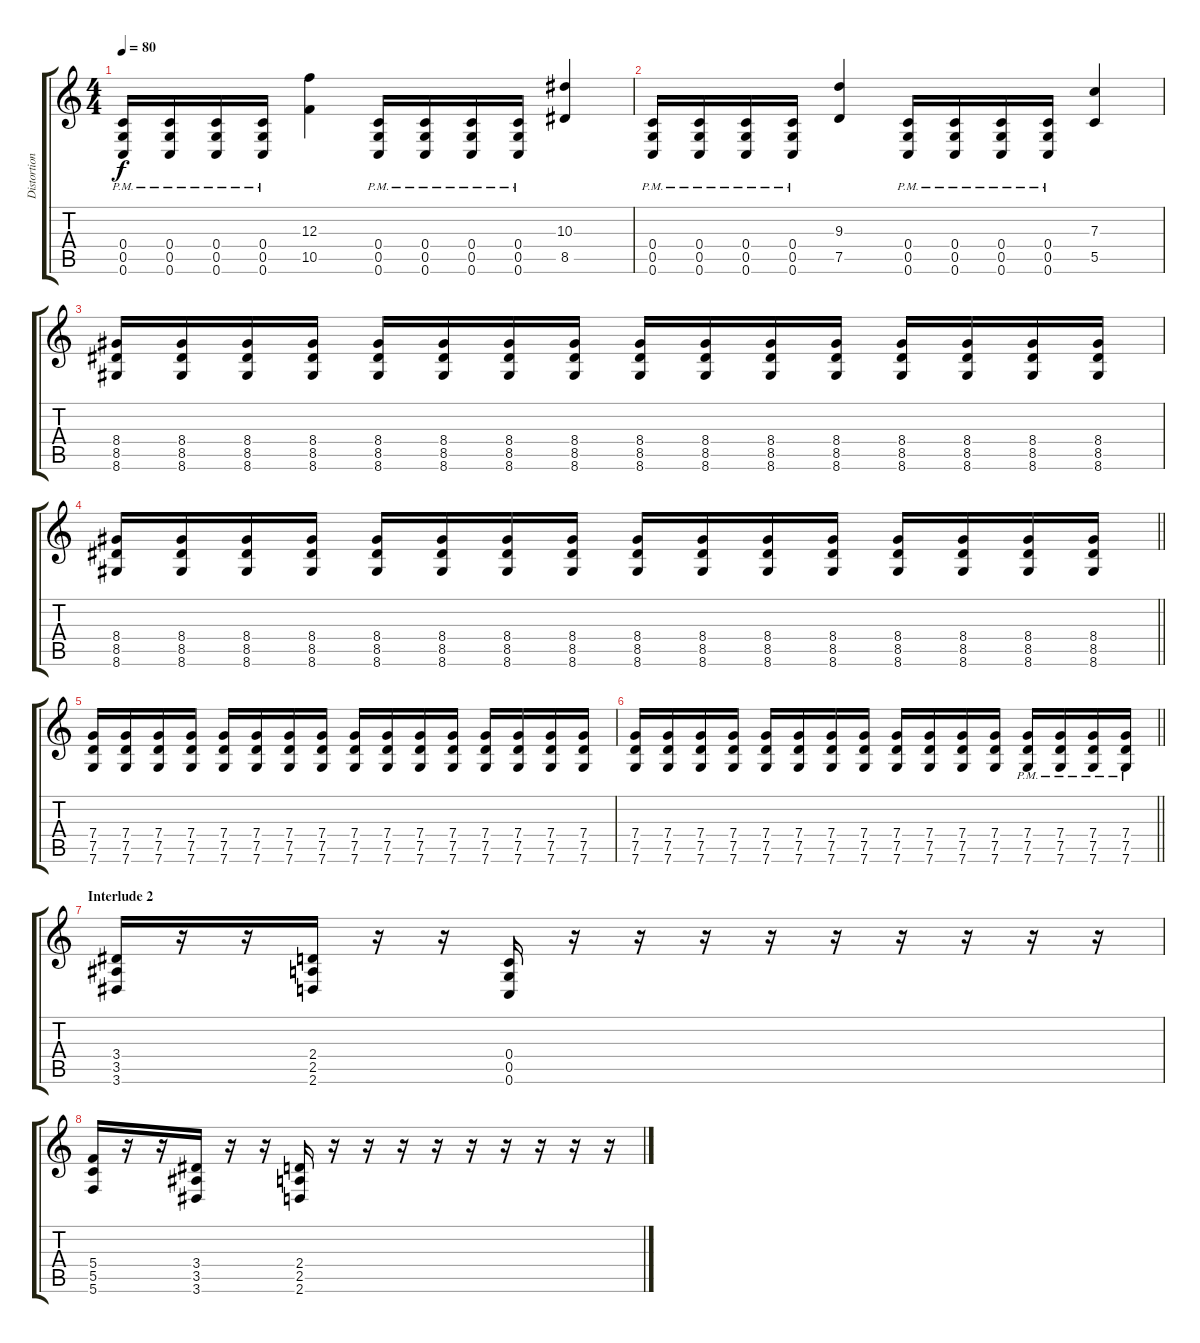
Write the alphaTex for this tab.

\track ("Distortion Guitar" "Distortion") {instrument distortionguitar}
\staff {score tabs}
\tuning (D4 A3 F3 C3 G2 C2) {hide}
\ts (4 4)
\tempo 80
\clef g2
\ks c
(0.4{pm} 0.5{pm} 0.6{pm}).16{dy f} (0.4{pm} 0.5{pm} 0.6{pm}).16 (0.4{pm} 0.5{pm} 0.6{pm}).16 (0.4{pm} 0.5{pm} 0.6{pm}).16 (12.3 10.5).4 (0.4{pm} 0.5{pm} 0.6{pm}).16 (0.4{pm} 0.5{pm} 0.6{pm}).16 (0.4{pm} 0.5{pm} 0.6{pm}).16 (0.4{pm} 0.5{pm} 0.6{pm}).16 (10.3 8.5).4 |
(0.4{pm} 0.5{pm} 0.6{pm}).16 (0.4{pm} 0.5{pm} 0.6{pm}).16 (0.4{pm} 0.5{pm} 0.6{pm}).16 (0.4{pm} 0.5{pm} 0.6{pm}).16 (9.3 7.5).4 (0.4{pm} 0.5{pm} 0.6{pm}).16 (0.4{pm} 0.5{pm} 0.6{pm}).16 (0.4{pm} 0.5{pm} 0.6{pm}).16 (0.4{pm} 0.5{pm} 0.6{pm}).16 (7.3 5.5).4 |
(8.4 8.5 8.6).16 (8.4 8.5 8.6).16 (8.4 8.5 8.6).16 (8.4 8.5 8.6).16 (8.4 8.5 8.6).16 (8.4 8.5 8.6).16 (8.4 8.5 8.6).16 (8.4 8.5 8.6).16 (8.4 8.5 8.6).16 (8.4 8.5 8.6).16 (8.4 8.5 8.6).16 (8.4 8.5 8.6).16 (8.4 8.5 8.6).16 (8.4 8.5 8.6).16 (8.4 8.5 8.6).16 (8.4 8.5 8.6).16 |
\barLineRight lightlight
(8.4 8.5 8.6).16 (8.4 8.5 8.6).16 (8.4 8.5 8.6).16 (8.4 8.5 8.6).16 (8.4 8.5 8.6).16 (8.4 8.5 8.6).16 (8.4 8.5 8.6).16 (8.4 8.5 8.6).16 (8.4 8.5 8.6).16 (8.4 8.5 8.6).16 (8.4 8.5 8.6).16 (8.4 8.5 8.6).16 (8.4 8.5 8.6).16 (8.4 8.5 8.6).16 (8.4 8.5 8.6).16 (8.4 8.5 8.6).16 |
(7.4 7.5 7.6).16 (7.4 7.5 7.6).16 (7.4 7.5 7.6).16 (7.4 7.5 7.6).16 (7.4 7.5 7.6).16 (7.4 7.5 7.6).16 (7.4 7.5 7.6).16 (7.4 7.5 7.6).16 (7.4 7.5 7.6).16 (7.4 7.5 7.6).16 (7.4 7.5 7.6).16 (7.4 7.5 7.6).16 (7.4 7.5 7.6).16 (7.4 7.5 7.6).16 (7.4 7.5 7.6).16 (7.4 7.5 7.6).16 |
\barLineRight lightlight
(7.4 7.5 7.6).16 (7.4 7.5 7.6).16 (7.4 7.5 7.6).16 (7.4 7.5 7.6).16 (7.4 7.5 7.6).16 (7.4 7.5 7.6).16 (7.4 7.5 7.6).16 (7.4 7.5 7.6).16 (7.4 7.5 7.6).16 (7.4 7.5 7.6).16 (7.4 7.5 7.6).16 (7.4 7.5 7.6).16 (7.4{pm} 7.5{pm} 7.6{pm}).16 (7.4{pm} 7.5{pm} 7.6{pm}).16 (7.4{pm} 7.5{pm} 7.6{pm}).16 (7.4{pm} 7.5{pm} 7.6{pm}).16 |
\section ("" "Interlude 2")
(3.4 3.5 3.6).16 r.16 r.16 (2.4 2.5 2.6).16 r.16 r.16 (0.4 0.5 0.6).16 r.16 r.16 r.16 r.16 r.16 r.16 r.16 r.16 r.16 |
(5.4 5.5 5.6).16 r.16 r.16 (3.4 3.5 3.6).16 r.16 r.16 (2.4 2.5 2.6).16 r.16 r.16 r.16 r.16 r.16 r.16 r.16 r.16 r.16
